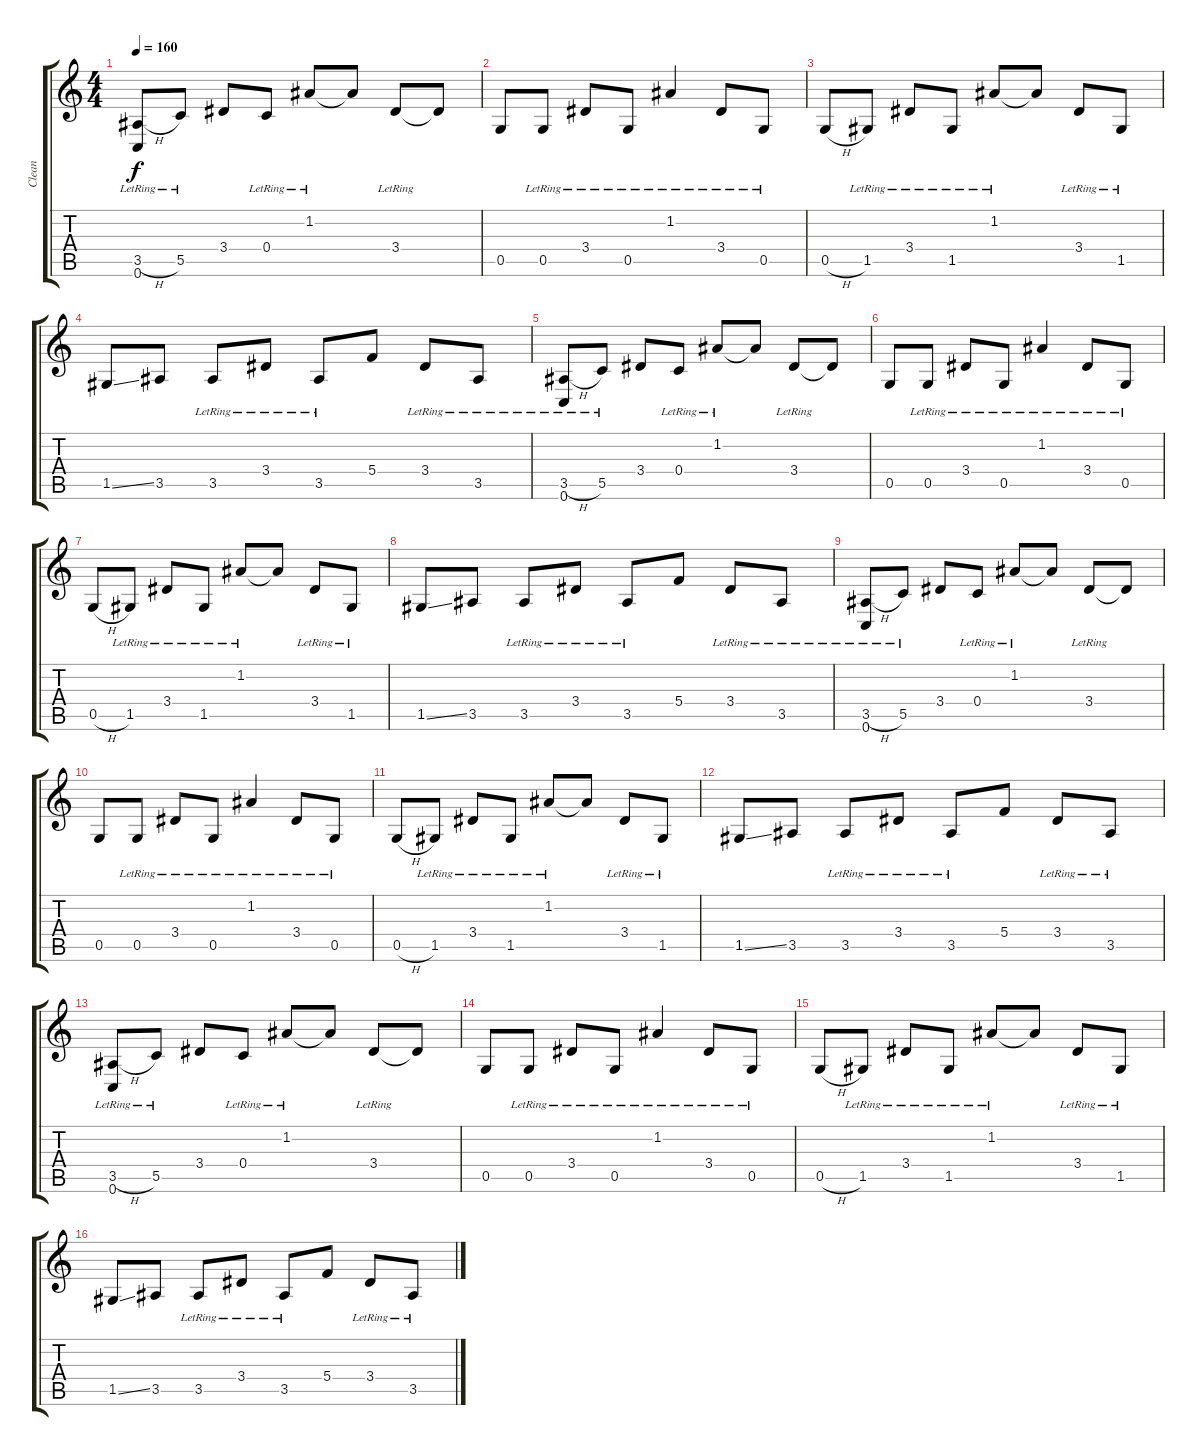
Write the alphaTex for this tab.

\track ("Clean" "Clean") {instrument electricguitarjazz}
\staff {score tabs}
\tuning (D4 A3 F3 C3 G2 C2) {hide}
\ts (4 4)
\tempo 160
\clef g2
\ks c
(3.5{h} 0.6{lr}).8{dy f} 5.5{lr}.8 3.4.8 0.4{lr}.8 1.2{lr}.8 1.2{t}.8 3.4{lr}.8 3.4{t}.8 |
0.5.8 0.5{lr}.8 3.4{lr}.8 0.5{lr}.8 1.2{lr}.4 3.4{lr}.8 0.5{lr}.8 |
0.5{h}.8 1.5{lr}.8 3.4{lr}.8 1.5{lr}.8 1.2{lr}.8 1.2{t}.8 3.4{lr}.8 1.5{lr}.8 |
1.5{ss}.8 3.5.8 3.5{lr}.8 3.4{lr}.8 3.5{lr}.8 5.4.8 3.4{lr}.8 3.5{lr}.8 |
(3.5{h} 0.6{lr}).8 5.5{lr}.8 3.4.8 0.4{lr}.8 1.2{lr}.8 1.2{t}.8 3.4{lr}.8 3.4{t}.8 |
0.5.8 0.5{lr}.8 3.4{lr}.8 0.5{lr}.8 1.2{lr}.4 3.4{lr}.8 0.5{lr}.8 |
0.5{h}.8 1.5{lr}.8 3.4{lr}.8 1.5{lr}.8 1.2{lr}.8 1.2{t}.8 3.4{lr}.8 1.5{lr}.8 |
1.5{ss}.8 3.5.8 3.5{lr}.8 3.4{lr}.8 3.5{lr}.8 5.4.8 3.4{lr}.8 3.5{lr}.8 |
(3.5{h} 0.6{lr}).8 5.5{lr}.8 3.4.8 0.4{lr}.8 1.2{lr}.8 1.2{t}.8 3.4{lr}.8 3.4{t}.8 |
0.5.8 0.5{lr}.8 3.4{lr}.8 0.5{lr}.8 1.2{lr}.4 3.4{lr}.8 0.5{lr}.8 |
0.5{h}.8 1.5{lr}.8 3.4{lr}.8 1.5{lr}.8 1.2{lr}.8 1.2{t}.8 3.4{lr}.8 1.5{lr}.8 |
1.5{ss}.8 3.5.8 3.5{lr}.8 3.4{lr}.8 3.5{lr}.8 5.4.8 3.4{lr}.8 3.5{lr}.8 |
(3.5{h} 0.6{lr}).8 5.5{lr}.8 3.4.8 0.4{lr}.8 1.2{lr}.8 1.2{t}.8 3.4{lr}.8 3.4{t}.8 |
0.5.8 0.5{lr}.8 3.4{lr}.8 0.5{lr}.8 1.2{lr}.4 3.4{lr}.8 0.5{lr}.8 |
0.5{h}.8 1.5{lr}.8 3.4{lr}.8 1.5{lr}.8 1.2{lr}.8 1.2{t}.8 3.4{lr}.8 1.5{lr}.8 |
1.5{ss}.8 3.5.8 3.5{lr}.8 3.4{lr}.8 3.5{lr}.8 5.4.8 3.4{lr}.8 3.5{lr}.8
